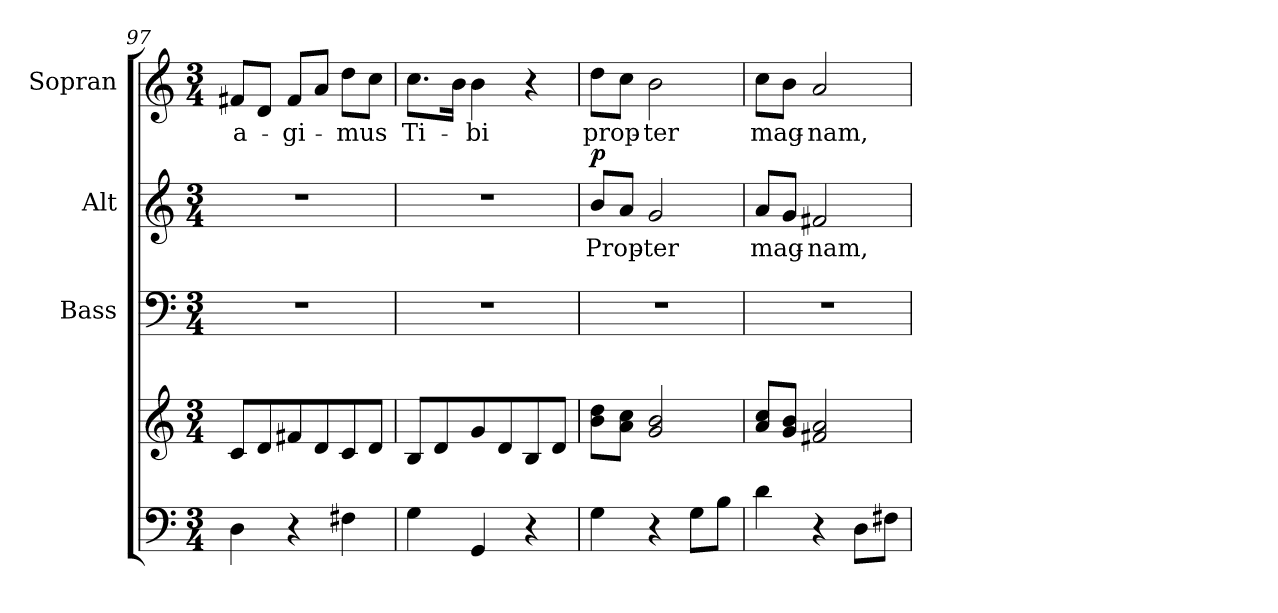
**kern	**kern	**kern	**kern	**text	**dynam	**kern	**text
*part4	*part4	*part3	*part2	*part2	*part2	*part1	*part1
*staff5	*staff4	*staff3	*staff2	*staff2	*staff2	*staff1	*staff1
*	*	*I"Bass	*I"Alt	*	*	*I"Sopran	*
*	*	*I'B.	*I'A.	*	*	*I'S.	*
*clefF4	*clefG2	*clefF4	*clefG2	*	*	*clefG2	*
*k[]	*k[]	*k[]	*k[]	*	*	*k[]	*
*C:	*C:	*C:	*C:	*	*	*C:	*
*M3/4	*M3/4	*M3/4	*M3/4	*	*	*M3/4	*
=97	=97	=97	=97	=97	=97	=97	=97
!	!	!	!	!	!	!	!LO:LY:b
4D\	8c/L	2.r	2.r	.	.	8f#X/L	a-
.	8d/	.	.	.	.	8d/J	.
!	!	!	!	!	!	!	!LO:LY:b
4r	8f#X/	.	.	.	.	8f#/L	-gi-
.	8d/	.	.	.	.	8a/J	.
!	!	!	!	!	!	!	!LO:LY:b
4F#X\	8c/	.	.	.	.	8dd\L	-mus
.	8d/J	.	.	.	.	8cc\J	.
=98	=98	=98	=98	=98	=98	=98	=98
!	!	!	!	!	!	!	!LO:LY:b
4G\	8B/L	2.r	2.r	.	.	8.cc\L	Ti-
.	8d/	.	.	.	.	.	.
.	.	.	.	.	.	16b\Jk	.
!	!	!	!	!	!	!	!LO:LY:b
4GG/	8g/	.	.	.	.	4b\	-bi
.	8d/	.	.	.	.	.	.
4r	8B/	.	.	.	.	4r	.
.	8d/J	.	.	.	.	.	.
=99	=99	=99	=99	=99	=99	=99	=99
!	!	!	!	!LO:LY:b	!LO:DY:a	!	!LO:LY:b
4G\	8b\ 8dd\L	2.r	8b/L	Prop-	p	8dd\L	prop-
.	8a\ 8cc\J	.	8a/J	.	.	8cc\J	.
!	!	!	!	!LO:LY:b	!	!	!LO:LY:b
4r	2g/ 2b/	.	2g/	-ter	.	2b\	-ter
8G\L	.	.	.	.	.	.	.
8B\J	.	.	.	.	.	.	.
!!LO:PB:g=z
=100	=100	=100	=100	=100	=100	=100	=100
!	!	!	!	!LO:LY:b	!	!	!LO:LY:b
4d\	8a/ 8cc/L	2.r	8a/L	mag-	.	8cc\L	mag-
.	8g/ 8b/J	.	8g/J	.	.	8b\J	.
!	!	!	!	!LO:LY:b	!	!	!LO:LY:b
4r	2f#X/ 2a/	.	2f#X/	-nam,	.	2a/	-nam,
8D\L	.	.	.	.	.	.	.
8F#X\J	.	.	.	.	.	.	.
=	=	=	=	=	=	=	=
*-	*-	*-	*-	*-	*-	*-	*-
